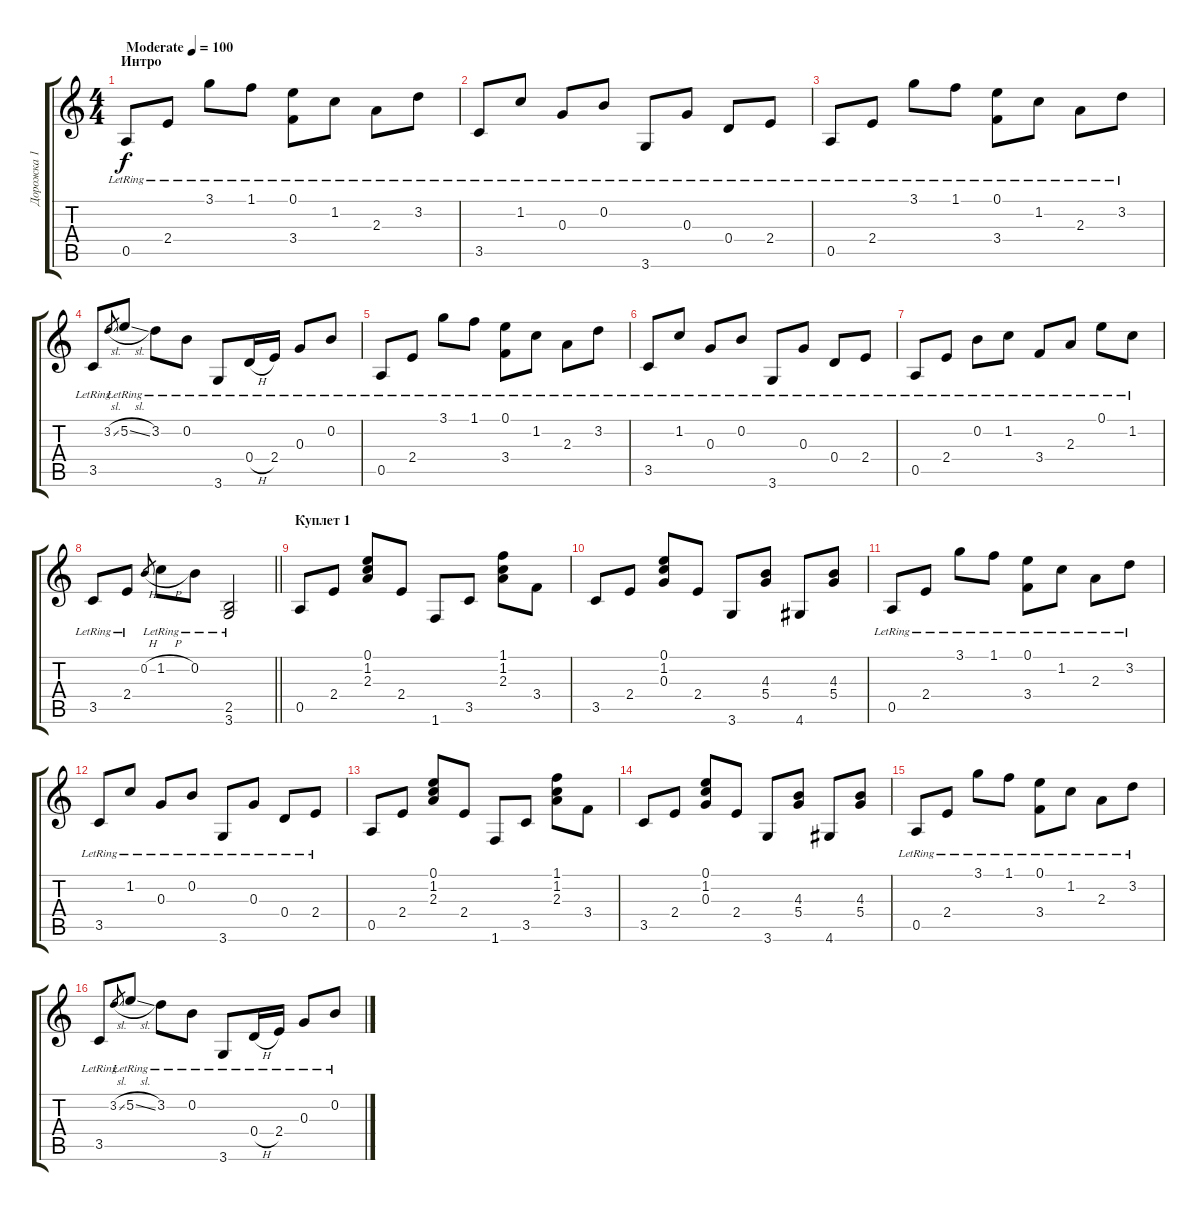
\track ("Дорожка 1" "Дорожка 1") {instrument acousticguitarsteel}
\staff {score tabs}
\tuning (E4 B3 G3 D3 A2 E2) {hide}
\ts (4 4)
\section ("" "Интро")
\tempo (100 "Moderate")
\clef g2
\ks c
0.5{lr}.8{dy f instrument acousticguitarsteel} 2.4{lr}.8 3.1{lr}.8 1.1{lr}.8 (0.1{lr} 3.4{lr}).8 1.2{lr}.8 2.3{lr}.8 3.2{lr}.8 |
3.5{lr}.8 1.2{lr}.8 0.3{lr}.8 0.2{lr}.8 3.6{lr}.8 0.3{lr}.8 0.4{lr}.8 2.4{lr}.8 |
0.5{lr}.8 2.4{lr}.8 3.1{lr}.8 1.1{lr}.8 (0.1{lr} 3.4{lr}).8 1.2{lr}.8 2.3{lr}.8 3.2{lr}.8 |
3.5{lr}.8 3.2{sl}.8{gr} 5.2{sl lr}.8 3.2{lr}.8 0.2{lr}.8 3.6{lr}.8 0.4{h lr}.16 2.4{lr}.16 0.3{lr}.8 0.2{lr}.8 |
0.5{lr}.8 2.4{lr}.8 3.1{lr}.8 1.1{lr}.8 (0.1{lr} 3.4{lr}).8 1.2{lr}.8 2.3{lr}.8 3.2{lr}.8 |
3.5{lr}.8 1.2{lr}.8 0.3{lr}.8 0.2{lr}.8 3.6{lr}.8 0.3{lr}.8 0.4{lr}.8 2.4{lr}.8 |
0.5{lr}.8 2.4{lr}.8 0.2{lr}.8 1.2{lr}.8 3.4{lr}.8 2.3{lr}.8 0.1{lr}.8 1.2{lr}.8 |
\barLineRight lightlight
3.5{lr}.8 2.4{lr}.8 0.2{h}.8{gr} 1.2{h lr}.8 0.2{lr}.8 (2.5{lr} 3.6{lr}).2 |
\section ("" "Куплет 1")
0.5.8 2.4.8 (0.1 1.2 2.3).8 2.4.8 1.6.8 3.5.8 (1.1 1.2 2.3).8 3.4.8 |
3.5.8 2.4.8 (0.1 1.2 0.3).8 2.4.8 3.6.8 (4.3 5.4).8 4.6.8 (4.3 5.4).8 |
0.5{lr}.8 2.4{lr}.8 3.1{lr}.8 1.1{lr}.8 (0.1{lr} 3.4{lr}).8 1.2{lr}.8 2.3{lr}.8 3.2{lr}.8 |
3.5{lr}.8 1.2{lr}.8 0.3{lr}.8 0.2{lr}.8 3.6{lr}.8 0.3{lr}.8 0.4{lr}.8 2.4{lr}.8 |
0.5.8 2.4.8 (0.1 1.2 2.3).8 2.4.8 1.6.8 3.5.8 (1.1 1.2 2.3).8 3.4.8 |
3.5.8 2.4.8 (0.1 1.2 0.3).8 2.4.8 3.6.8 (4.3 5.4).8 4.6.8 (4.3 5.4).8 |
0.5{lr}.8 2.4{lr}.8 3.1{lr}.8 1.1{lr}.8 (0.1{lr} 3.4{lr}).8 1.2{lr}.8 2.3{lr}.8 3.2{lr}.8 |
3.5{lr}.8 3.2{sl}.8{gr} 5.2{sl lr}.8 3.2{lr}.8 0.2{lr}.8 3.6{lr}.8 0.4{h lr}.16 2.4{lr}.16 0.3{lr}.8 0.2{lr}.8
